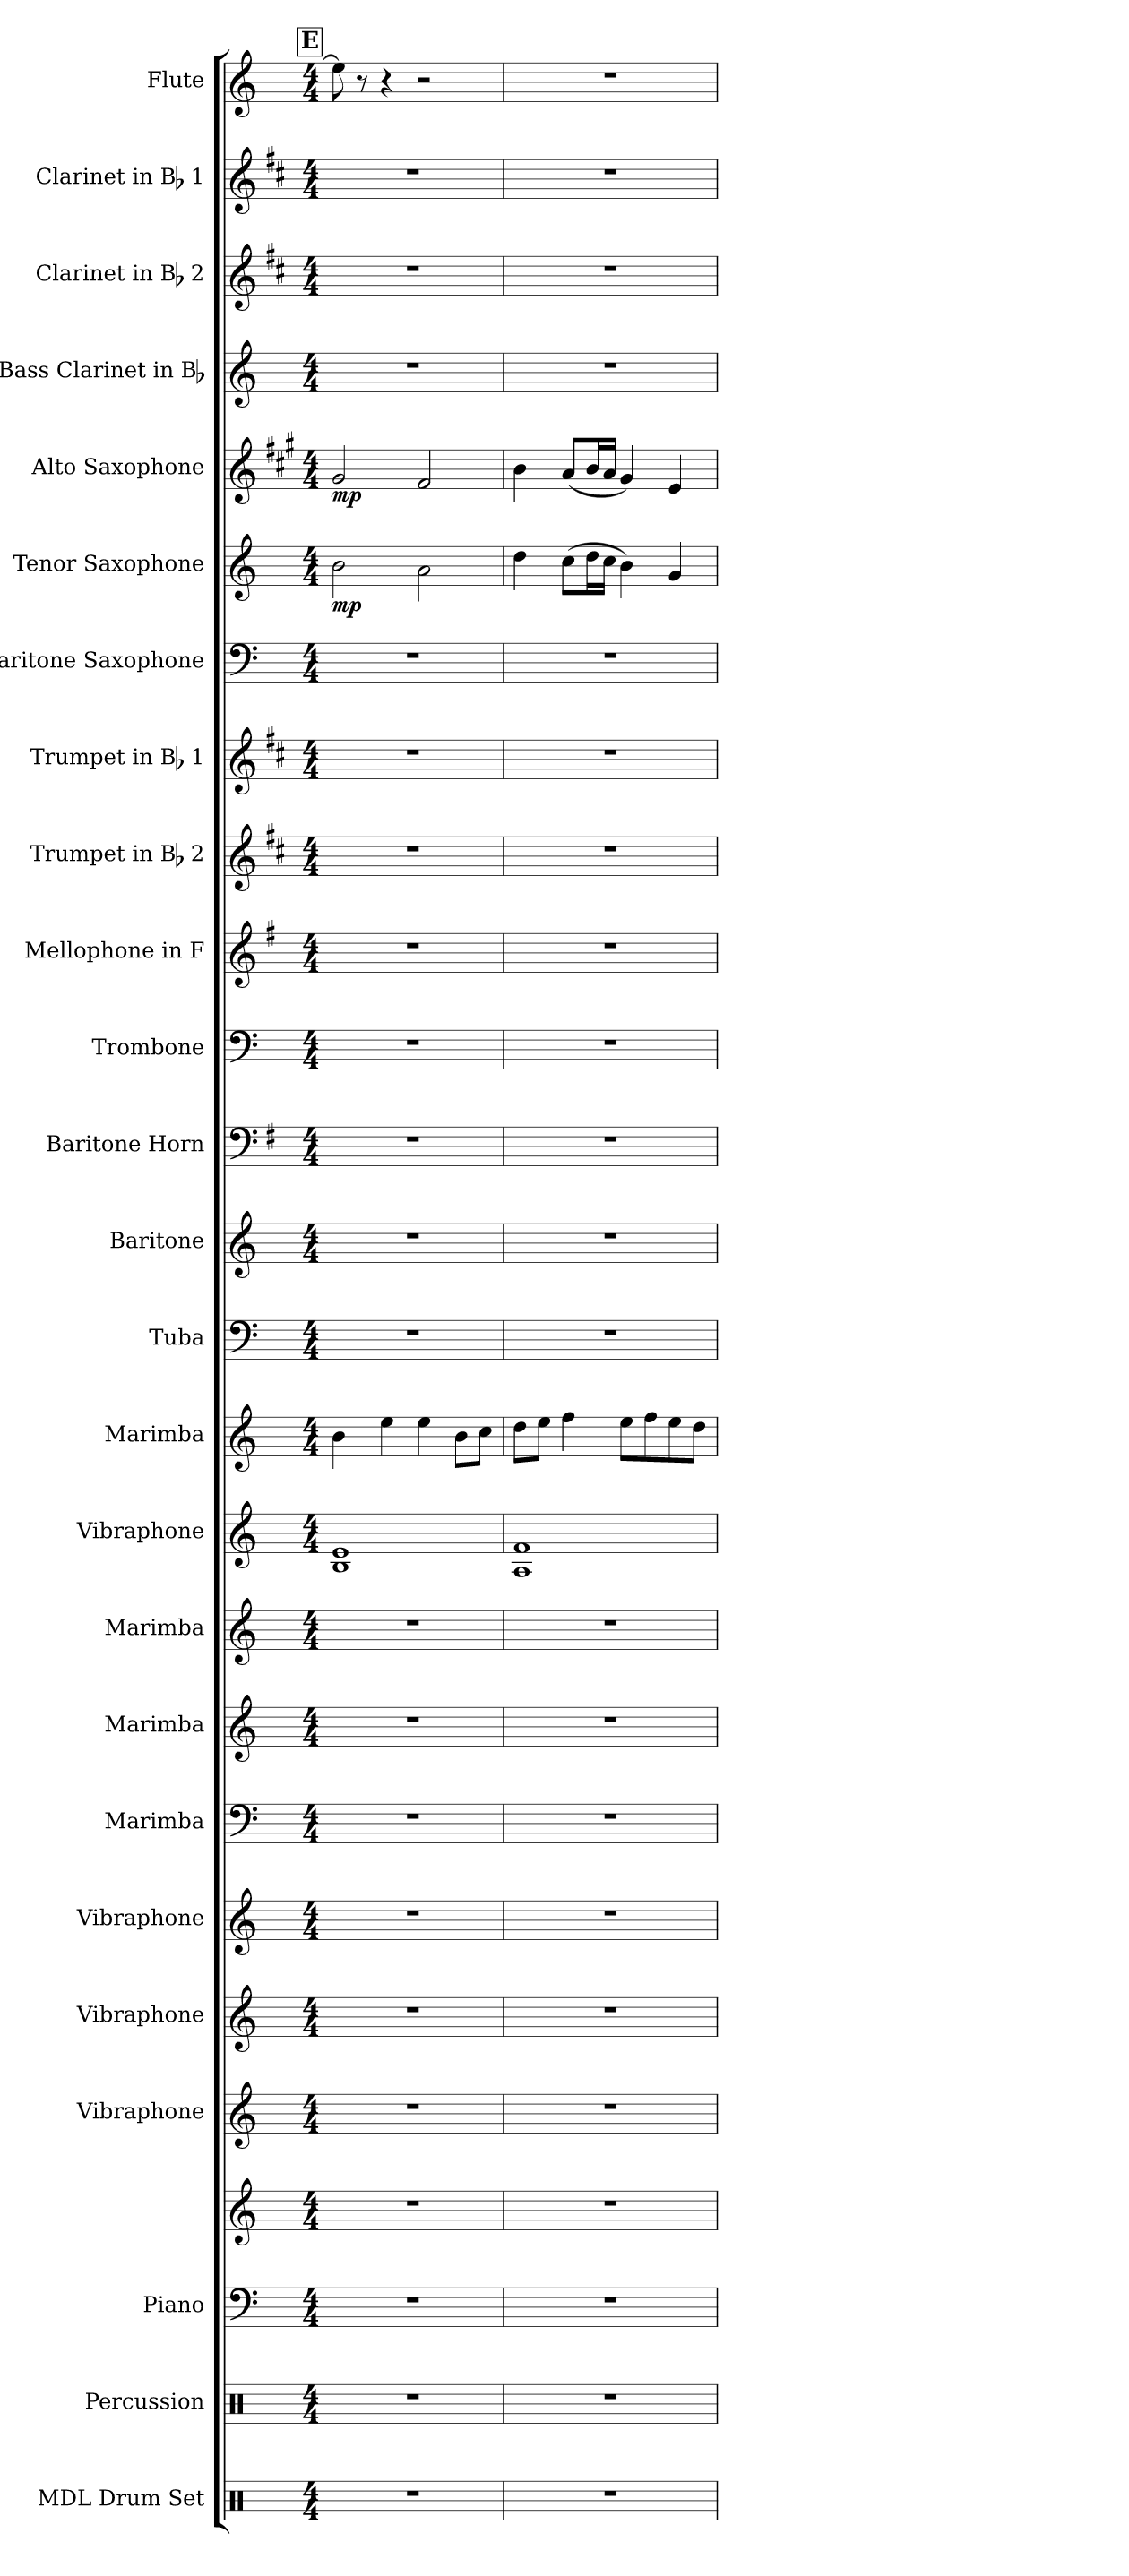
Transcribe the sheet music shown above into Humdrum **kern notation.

**kern	**kern	**kern	**kern	**kern	**kern	**kern	**kern	**kern	**kern	**kern	**kern	**kern	**kern	**kern	**kern	**kern	**kern	**kern	**kern	**kern	**dynam	**kern	**dynam	**kern	**kern	**kern	**kern
*part25	*part24	*part23	*part23	*part22	*part21	*part20	*part19	*part18	*part17	*part16	*part15	*part14	*part13	*part12	*part11	*part10	*part9	*part8	*part7	*part6	*part6	*part5	*part5	*part4	*part3	*part2	*part1
*staff26	*staff25	*staff24	*staff23	*staff22	*staff21	*staff20	*staff19	*staff18	*staff17	*staff16	*staff15	*staff14	*staff13	*staff12	*staff11	*staff10	*staff9	*staff8	*staff7	*staff6	*staff6	*staff5	*staff5	*staff4	*staff3	*staff2	*staff1
*I"MDL Drum Set	*I"Percussion	*I"Piano	*	*I"Vibraphone	*I"Vibraphone	*I"Vibraphone	*I"Marimba	*I"Marimba	*I"Marimba	*I"Vibraphone	*I"Marimba	*I"Tuba	*I"Baritone	*I"Baritone Horn	*I"Trombone	*I"Mellophone in F	*I"Trumpet in Bb 2	*I"Trumpet in Bb 1	*I"Baritone Saxophone	*I"Tenor Saxophone	*	*I"Alto Saxophone	*	*I"Bass Clarinet in Bb	*I"Clarinet in Bb 2	*I"Clarinet in Bb 1	*I"Flute
*I'D. S.	*I'Perc.	*I'Pno.	*	*I'Vib.	*I'Vib.	*I'Vib.	*I'Mrm.	*I'Mrm.	*I'Mrm.	*I'Vib.	*I'Mar.	*I'Tba.	*I'Bar.	*I'Bar. Hn.	*I'Tbn.	*I'Mln.	*I'Tpt. 2	*I'Tpt. 1	*I'Bari. Sax.	*I'Ten. Sax.	*	*I'Alto Sax.	*	*I'B. Cl.	*I'Cl. 2	*I'Cl. 1	*I'Fl.
*clefX	*clefX	*clefF4	*clefG2	*clefG2	*clefG2	*clefG2	*clefF4	*clefG2	*clefG2	*clefG2	*clefG2	*clefF4	*clefG2	*clefF4	*clefF4	*clefG2	*clefG2	*clefG2	*clefF4	*clefG2	*	*clefG2	*	*clefG2	*clefG2	*clefG2	*clefG2
*	*	*	*	*	*	*	*	*	*	*	*	*	*ITrd8c14	*ITrd4c7	*	*ITrd4c7	*ITrd1c2	*ITrd1c2	*ITrd12c21	*ITrd8c14	*	*ITrd5c9	*	*ITrd8c14	*ITrd1c2	*ITrd1c2	*
*k[]	*k[]	*k[]	*k[]	*k[]	*k[]	*k[]	*k[]	*k[]	*k[]	*k[]	*k[]	*k[]	*k[]	*k[]	*k[]	*k[]	*k[]	*k[]	*k[]	*k[]	*	*k[]	*	*k[]	*k[]	*k[]	*k[]
*M4/4	*M4/4	*M4/4	*M4/4	*M4/4	*M4/4	*M4/4	*M4/4	*M4/4	*M4/4	*M4/4	*M4/4	*M4/4	*M4/4	*M4/4	*M4/4	*M4/4	*M4/4	*M4/4	*M4/4	*M4/4	*	*M4/4	*	*M4/4	*M4/4	*M4/4	*M4/4
!!LO:REH:place=s1:a:B:t=E
=41	=41	=41	=41	=41	=41	=41	=41	=41	=41	=41	=41	=41	=41	=41	=41	=41	=41	=41	=41	=41	=41	=41	=41	=41	=41	=41	=41
!	!	!	!	!	!	!	!	!	!	!	!	!	!	!	!	!	!	!	!	!	!LO:DY:b	!	!LO:DY:b	!	!	!	!
1r	1r	1r	1r	1r	1r	1r	1r	1r	1r	1B 1e	4b\	1r	1r	1r	1r	1r	1r	1r	1r	2B\	mp	2B/	mp	1r	1r	1r	8ee\]
.	.	.	.	.	.	.	.	.	.	.	.	.	.	.	.	.	.	.	.	.	.	.	.	.	.	.	8r
.	.	.	.	.	.	.	.	.	.	.	4ee\	.	.	.	.	.	.	.	.	.	.	.	.	.	.	.	4r
.	.	.	.	.	.	.	.	.	.	.	4ee\	.	.	.	.	.	.	.	.	2A\	.	2A/	.	.	.	.	2r
.	.	.	.	.	.	.	.	.	.	.	8b\L	.	.	.	.	.	.	.	.	.	.	.	.	.	.	.	.
.	.	.	.	.	.	.	.	.	.	.	8cc\J	.	.	.	.	.	.	.	.	.	.	.	.	.	.	.	.
=42	=42	=42	=42	=42	=42	=42	=42	=42	=42	=42	=42	=42	=42	=42	=42	=42	=42	=42	=42	=42	=42	=42	=42	=42	=42	=42	=42
1r	1r	1r	1r	1r	1r	1r	1r	1r	1r	1A 1f	8dd\L	1r	1r	1r	1r	1r	1r	1r	1r	4d\	.	4d\	.	1r	1r	1r	1r
.	.	.	.	.	.	.	.	.	.	.	8ee\J	.	.	.	.	.	.	.	.	.	.	.	.	.	.	.	.
.	.	.	.	.	.	.	.	.	.	.	4ff\	.	.	.	.	.	.	.	.	(>8c\L	.	(<8c/L	.	.	.	.	.
.	.	.	.	.	.	.	.	.	.	.	.	.	.	.	.	.	.	.	.	16d\L	.	16d/L	.	.	.	.	.
.	.	.	.	.	.	.	.	.	.	.	.	.	.	.	.	.	.	.	.	16c\JJ	.	16c/JJ	.	.	.	.	.
.	.	.	.	.	.	.	.	.	.	.	8ee\L	.	.	.	.	.	.	.	.	4B\)	.	4B/)	.	.	.	.	.
.	.	.	.	.	.	.	.	.	.	.	8ff\	.	.	.	.	.	.	.	.	.	.	.	.	.	.	.	.
.	.	.	.	.	.	.	.	.	.	.	8ee\	.	.	.	.	.	.	.	.	4G/	.	4G/	.	.	.	.	.
.	.	.	.	.	.	.	.	.	.	.	8dd\J	.	.	.	.	.	.	.	.	.	.	.	.	.	.	.	.
=	=	=	=	=	=	=	=	=	=	=	=	=	=	=	=	=	=	=	=	=	=	=	=	=	=	=	=
*-	*-	*-	*-	*-	*-	*-	*-	*-	*-	*-	*-	*-	*-	*-	*-	*-	*-	*-	*-	*-	*-	*-	*-	*-	*-	*-	*-
